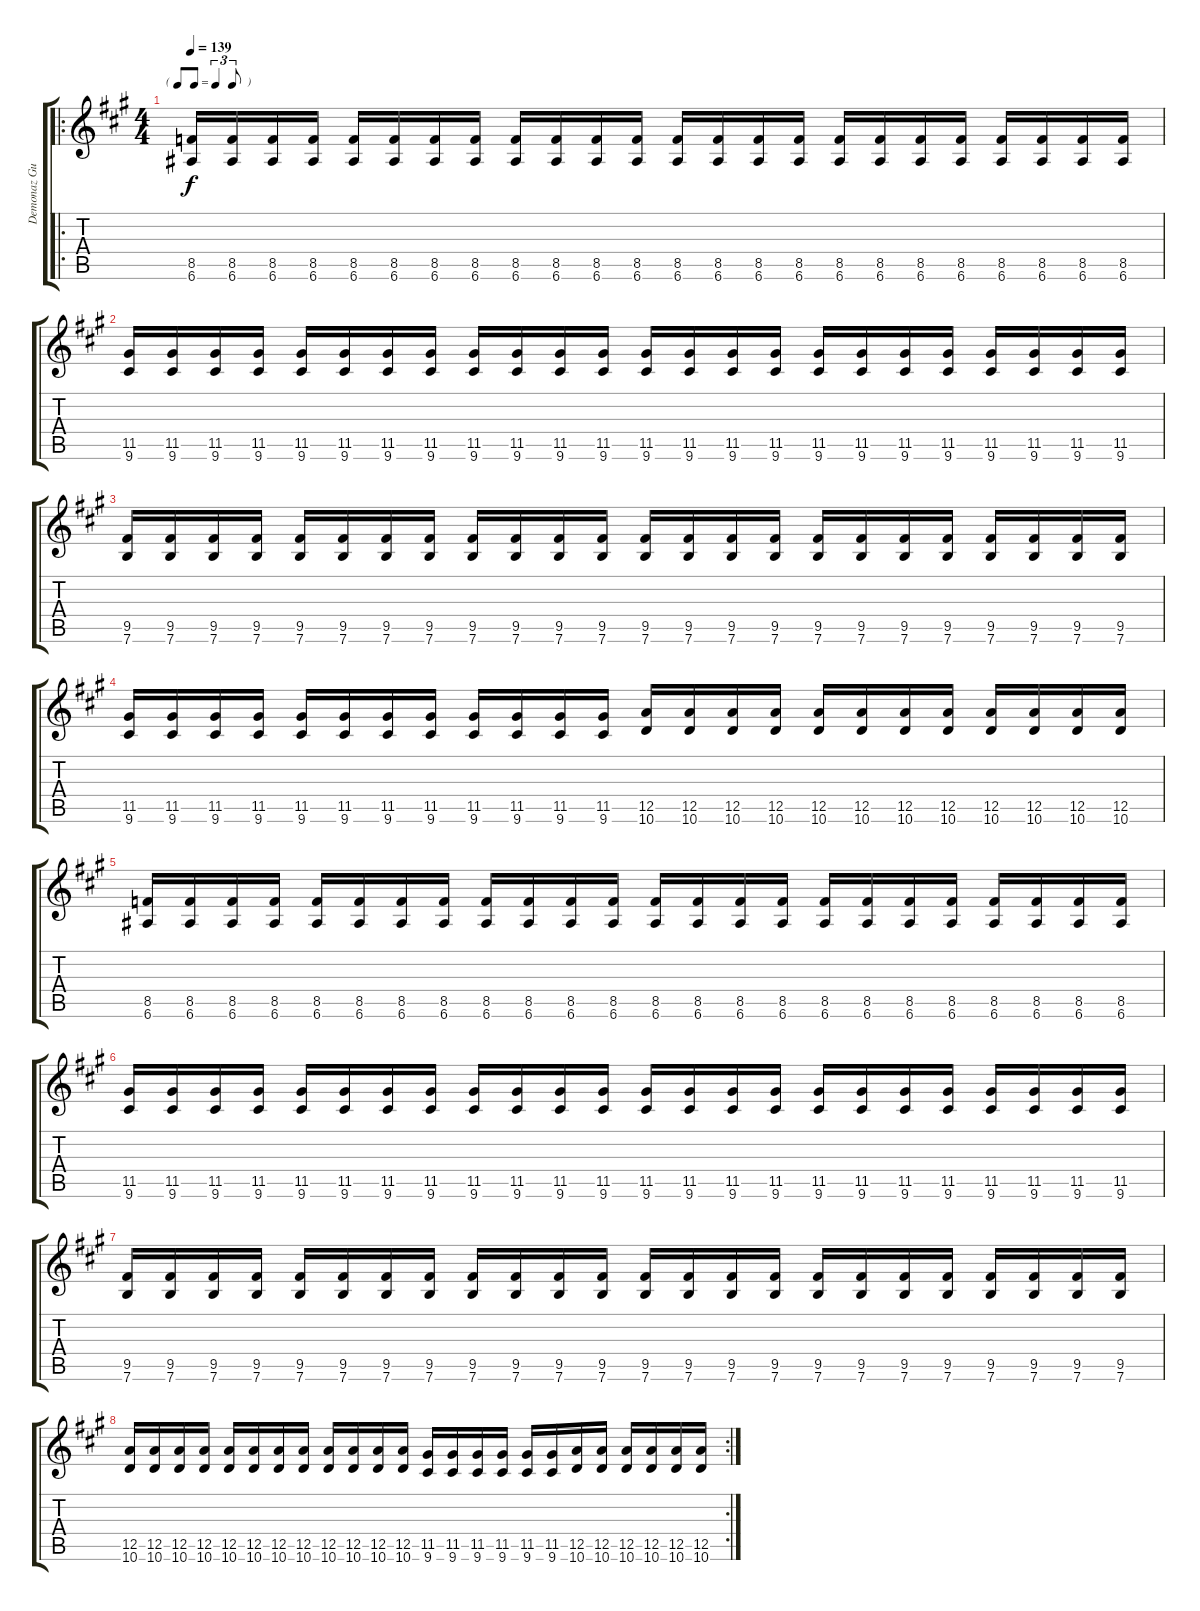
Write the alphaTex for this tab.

\track ("Demonaz Guitar 2" "Demonaz Gu") {instrument overdrivenguitar}
\staff {score tabs}
\tuning (E4 B3 G3 D3 A2 E2) {hide}
\ro
\ts (4 4)
\tf triplet8th
\tempo 139
\clef g2
\ks a
(8.5 6.6).16{dy f} (8.5 6.6).16 (8.5 6.6).16 (8.5 6.6).16 (8.5 6.6).16 (8.5 6.6).16 (8.5 6.6).16 (8.5 6.6).16 (8.5 6.6).16 (8.5 6.6).16 (8.5 6.6).16 (8.5 6.6).16 (8.5 6.6).16 (8.5 6.6).16 (8.5 6.6).16 (8.5 6.6).16 (8.5 6.6).16 (8.5 6.6).16 (8.5 6.6).16 (8.5 6.6).16 (8.5 6.6).16 (8.5 6.6).16 (8.5 6.6).16 (8.5 6.6).16 |
(11.5 9.6).16 (11.5 9.6).16 (11.5 9.6).16 (11.5 9.6).16 (11.5 9.6).16 (11.5 9.6).16 (11.5 9.6).16 (11.5 9.6).16 (11.5 9.6).16 (11.5 9.6).16 (11.5 9.6).16 (11.5 9.6).16 (11.5 9.6).16 (11.5 9.6).16 (11.5 9.6).16 (11.5 9.6).16 (11.5 9.6).16 (11.5 9.6).16 (11.5 9.6).16 (11.5 9.6).16 (11.5 9.6).16 (11.5 9.6).16 (11.5 9.6).16 (11.5 9.6).16 |
(9.5 7.6).16 (9.5 7.6).16 (9.5 7.6).16 (9.5 7.6).16 (9.5 7.6).16 (9.5 7.6).16 (9.5 7.6).16 (9.5 7.6).16 (9.5 7.6).16 (9.5 7.6).16 (9.5 7.6).16 (9.5 7.6).16 (9.5 7.6).16 (9.5 7.6).16 (9.5 7.6).16 (9.5 7.6).16 (9.5 7.6).16 (9.5 7.6).16 (9.5 7.6).16 (9.5 7.6).16 (9.5 7.6).16 (9.5 7.6).16 (9.5 7.6).16 (9.5 7.6).16 |
(11.5 9.6).16 (11.5 9.6).16 (11.5 9.6).16 (11.5 9.6).16 (11.5 9.6).16 (11.5 9.6).16 (11.5 9.6).16 (11.5 9.6).16 (11.5 9.6).16 (11.5 9.6).16 (11.5 9.6).16 (11.5 9.6).16 (12.5 10.6).16 (12.5 10.6).16 (12.5 10.6).16 (12.5 10.6).16 (12.5 10.6).16 (12.5 10.6).16 (12.5 10.6).16 (12.5 10.6).16 (12.5 10.6).16 (12.5 10.6).16 (12.5 10.6).16 (12.5 10.6).16 |
(8.5 6.6).16 (8.5 6.6).16 (8.5 6.6).16 (8.5 6.6).16 (8.5 6.6).16 (8.5 6.6).16 (8.5 6.6).16 (8.5 6.6).16 (8.5 6.6).16 (8.5 6.6).16 (8.5 6.6).16 (8.5 6.6).16 (8.5 6.6).16 (8.5 6.6).16 (8.5 6.6).16 (8.5 6.6).16 (8.5 6.6).16 (8.5 6.6).16 (8.5 6.6).16 (8.5 6.6).16 (8.5 6.6).16 (8.5 6.6).16 (8.5 6.6).16 (8.5 6.6).16 |
(11.5 9.6).16 (11.5 9.6).16 (11.5 9.6).16 (11.5 9.6).16 (11.5 9.6).16 (11.5 9.6).16 (11.5 9.6).16 (11.5 9.6).16 (11.5 9.6).16 (11.5 9.6).16 (11.5 9.6).16 (11.5 9.6).16 (11.5 9.6).16 (11.5 9.6).16 (11.5 9.6).16 (11.5 9.6).16 (11.5 9.6).16 (11.5 9.6).16 (11.5 9.6).16 (11.5 9.6).16 (11.5 9.6).16 (11.5 9.6).16 (11.5 9.6).16 (11.5 9.6).16 |
(9.5 7.6).16 (9.5 7.6).16 (9.5 7.6).16 (9.5 7.6).16 (9.5 7.6).16 (9.5 7.6).16 (9.5 7.6).16 (9.5 7.6).16 (9.5 7.6).16 (9.5 7.6).16 (9.5 7.6).16 (9.5 7.6).16 (9.5 7.6).16 (9.5 7.6).16 (9.5 7.6).16 (9.5 7.6).16 (9.5 7.6).16 (9.5 7.6).16 (9.5 7.6).16 (9.5 7.6).16 (9.5 7.6).16 (9.5 7.6).16 (9.5 7.6).16 (9.5 7.6).16 |
\rc 2
(12.5 10.6).16 (12.5 10.6).16 (12.5 10.6).16 (12.5 10.6).16 (12.5 10.6).16 (12.5 10.6).16 (12.5 10.6).16 (12.5 10.6).16 (12.5 10.6).16 (12.5 10.6).16 (12.5 10.6).16 (12.5 10.6).16 (11.5 9.6).16 (11.5 9.6).16 (11.5 9.6).16 (11.5 9.6).16 (11.5 9.6).16 (11.5 9.6).16 (12.5 10.6).16 (12.5 10.6).16 (12.5 10.6).16 (12.5 10.6).16 (12.5 10.6).16 (12.5 10.6).16
